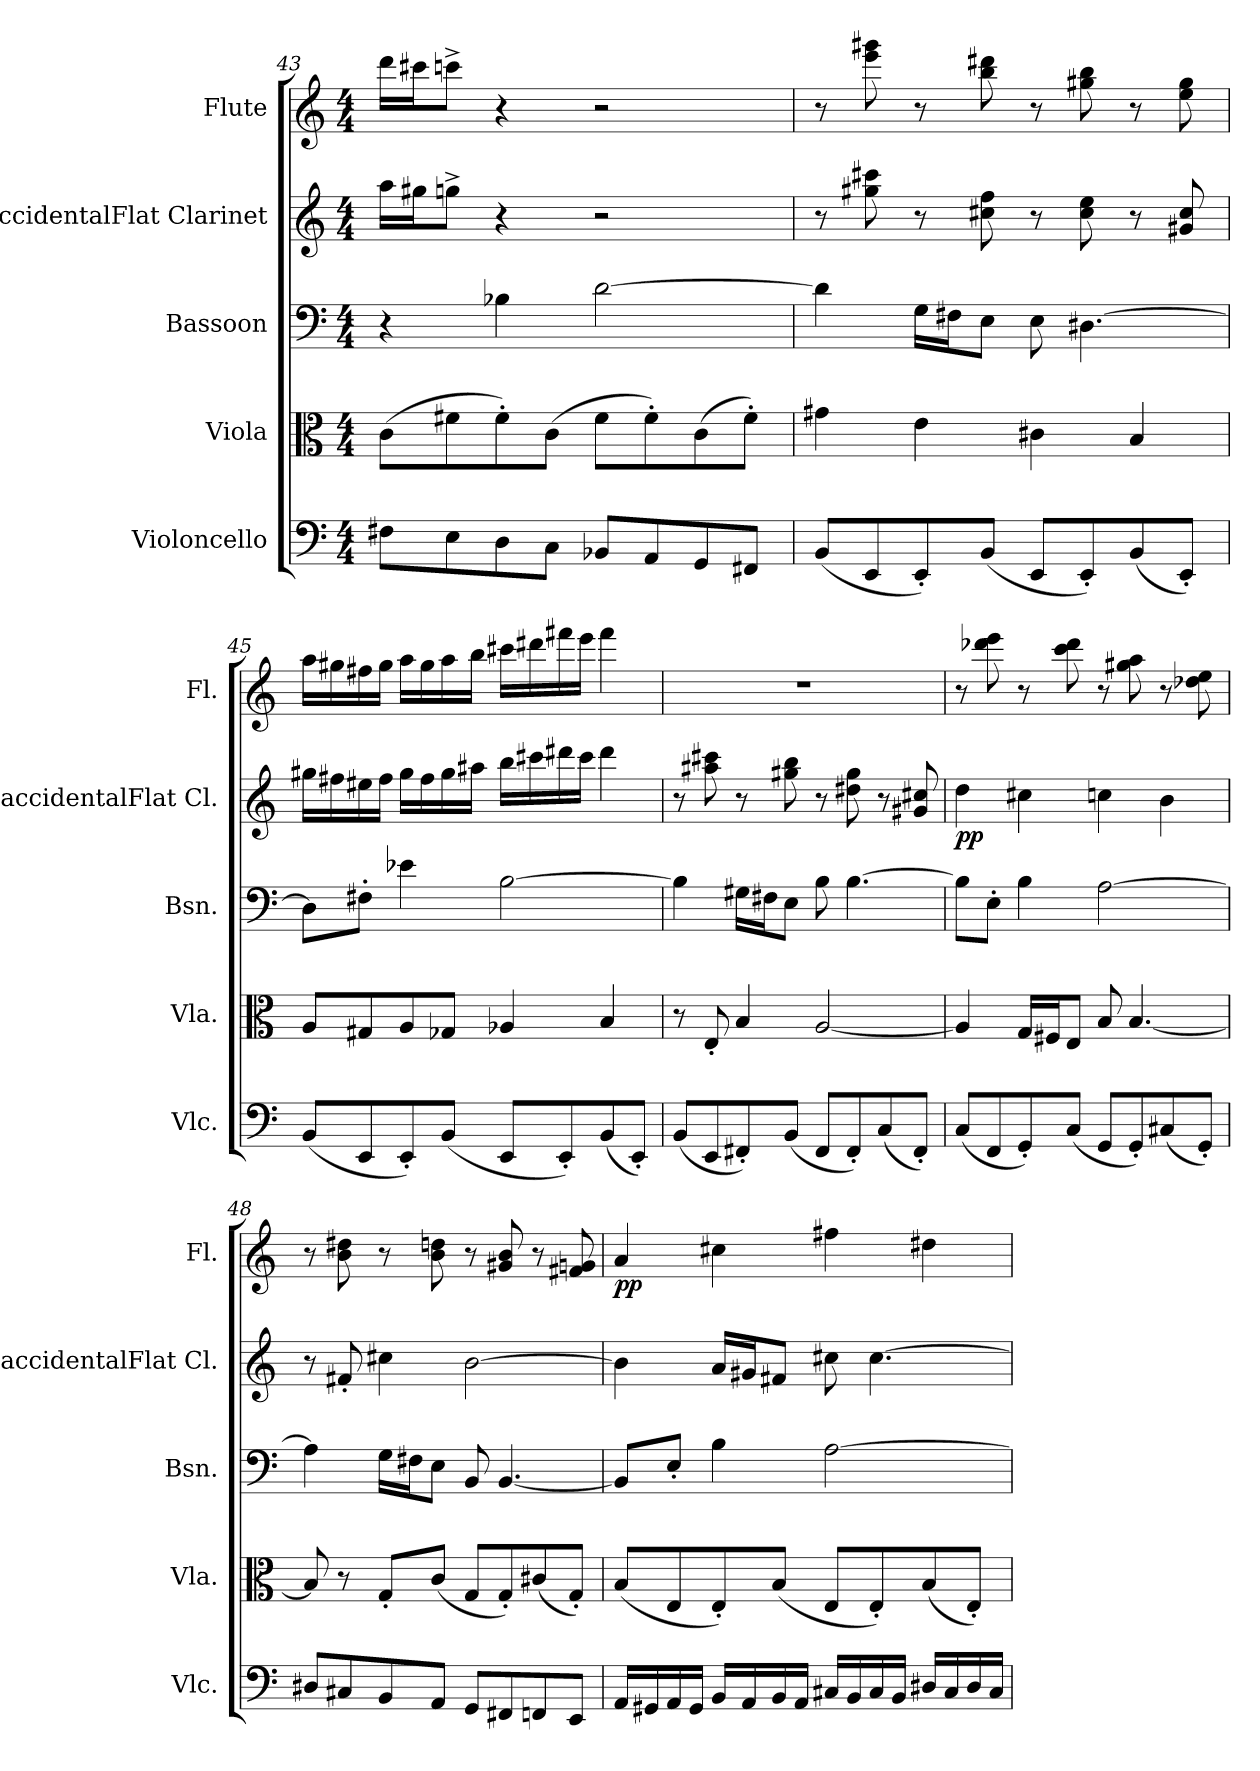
**kern	**kern	**kern	**kern	**dynam	**kern	**dynam
*part5	*part4	*part3	*part2	*part2	*part1	*part1
*staff5	*staff4	*staff3	*staff2	*staff2	*staff1	*staff1
*I"Violoncello	*I"Viola	*I"Bassoon	*I"BaccidentalFlat Clarinet	*	*I"Flute	*
*I'Vlc.	*I'Vla.	*I'Bsn.	*I'BaccidentalFlat Cl.	*	*I'Fl.	*
!!LO:LB:g=z
*clefF4	*clefC3	*clefF4	*clefG2	*	*clefG2	*
*	*	*	*ITrd1c2	*	*	*
*k[]	*k[]	*k[]	*k[b-e-]	*	*k[]	*
*M4/4	*M4/4	*M4/4	*M4/4	*	*M4/4	*
=43	=43	=43	=43	=43	=43	=43
8F#X\L	(8c\L	4r	16gg\LL	.	16ddd\LL	.
.	.	.	16ff#X\J	.	16ccc#X\J	.
8E\	8f#X\	.	8ffn^\J	.	8cccn^\J	.
8D\	8f#'\)	4B-X\	4r	.	4r	.
8C\J	(8c\J	.	.	.	.	.
8BB-X/L	8f#\L	[2d\	2r	.	2r	.
8AA/	8f#'\)	.	.	.	.	.
8GG/	(8c\	.	.	.	.	.
8FF#X/J	8f#'\J)	.	.	.	.	.
=44	=44	=44	=44	=44	=44	=44
(8BB/L	4g#X\	4d\]	8r	.	8r	.
8EE/	.	.	8ff#X\ 8bbn\	.	8eee\ 8ggg#X\	.
8EE'/)	4e\	16G\LL	8r	.	8r	.
.	.	16F#X\J	.	.	.	.
(8BB/J	.	8E\J	8bn\ 8ee-\	.	8bb\ 8ddd#X\	.
8EE/L	4c#X\	8E\	8r	.	8r	.
8EE'/)	.	[4.D#X\	8b\ 8dd\	.	8gg#X\ 8bb\	.
(8BB/	4B/	.	8r	.	8r	.
8EE'/J)	.	.	8f#X/ 8b/	.	8ee\ 8gg#\	.
!!LO:PB:g=z
=45	=45	=45	=45	=45	=45	=45
(8BB/L	8A/L	8D#\L]	16ff#X\LL	.	16aa\LL	.
.	.	.	16een\	.	16gg#X\	.
8EE/	8G#X/	8F#X'\J	16dd#X\	.	16ff#X\	.
.	.	.	16ee\JJ	.	16gg#\JJ	.
8EE'/)	8A/	4e-X\	16ff#\LL	.	16aa\LL	.
.	.	.	16ee\	.	16gg#\	.
(8BB/J	8G-X/J	.	16ff#\	.	16aa\	.
.	.	.	16gg#X\JJ	.	16bb\JJ	.
8EE/L	4A-X/	[2B\	16aa\LL	.	16ccc#X\LL	.
.	.	.	16bbn\	.	16ddd#X\	.
8EE'/)	.	.	16ccc#X\	.	16fff#X\	.
.	.	.	16bb\JJ	.	16eee\JJ	.
(8BB/	4B/	.	4ccc#\	.	4fff#\	.
8EE'/J)	.	.	.	.	.	.
=46	=46	=46	=46	=46	=46	=46
(8BB/L	8r	4B\]	8r	.	1r	.
8EE/	8E'/	.	8gg#X\ 8bbn\	.	.	.
8FF#X'/)	4B/	16G#X\LL	8r	.	.	.
.	.	16F#X\J	.	.	.	.
(8BB/J	.	8E\J	8ff#X\ 8aa\	.	.	.
8FF#/L	[2A/	8B\	8r	.	.	.
8FF#'/)	.	[4.B\	8cc#X\ 8ff#\	.	.	.
(8C/	.	.	8r	.	.	.
8FF#'/J)	.	.	8f#X/ 8bn/	.	.	.
!!LO:LB:g=z
=47	=47	=47	=47	=47	=47	=47
!	!	!	!	!LO:DY:b	!	!
(8C/L	4A/]	8B\L]	4cc\	pp	8r	.
8FF/	.	8E'\J	.	.	8ddd-X\ 8eee\	.
8GG'/)	16G/LL	4B\	4bn\	.	8r	.
.	16F#X/J	.	.	.	.	.
(8C/J	8E/J	.	.	.	8ccc\ 8ddd-\	.
8GG/L	8B/	[2A\	4b-X\	.	8r	.
8GG'/)	[4.B/	.	.	.	8gg#X\ 8aa\	.
(8C#X/	.	.	4a\	.	8r	.
8GG'/J)	.	.	.	.	8dd-X\ 8ee\	.
=48	=48	=48	=48	=48	=48	=48
8D#X/L	8B/]	4A\]	8r	.	8r	.
8C#X/	8r	.	8en'/	.	8b\ 8dd#X\	.
8BB/	8G'/L	16G\LL	4bn\	.	8r	.
.	.	16F#X\J	.	.	.	.
8AA/J	(8c/J	8E\J	.	.	8b\ 8ddn\	.
8GG/L	8G/L	8BB/	[2a\	.	8r	.
8FF#X/	8G'/)	[4.BB/	.	.	8g#X/ 8b/	.
8FFn/	(8c#X/	.	.	.	8r	.
8EE/J	8G'/J)	.	.	.	8f#X/ 8gn/	.
!!LO:PB:g=z
=49	=49	=49	=49	=49	=49	=49
!	!	!	!	!	!	!LO:DY:b
16AA/LL	(8B/L	8BB/L]	4a\]	.	4a/	pp
16GG#X/	.	.	.	.	.	.
16AA/	8E/	8E'/J	.	.	.	.
16GG#/JJ	.	.	.	.	.	.
16BB/LL	8E'/)	4B\	16g/LL	.	4cc#X\	.
16AA/	.	.	16f#X/J	.	.	.
16BB/	(8B/J	.	8en/J	.	.	.
16AA/JJ	.	.	.	.	.	.
16C#X/LL	8E/L	[2A\	8bn\	.	4ff#X\	.
16BB/	.	.	.	.	.	.
16C#/	8E'/)	.	[4.b\	.	.	.
16BB/JJ	.	.	.	.	.	.
16D#X/LL	(8B/	.	.	.	4dd#X\	.
16C#/	.	.	.	.	.	.
16D#/	8E'/J)	.	.	.	.	.
16C#/JJ	.	.	.	.	.	.
=	=	=	=	=	=	=
*-	*-	*-	*-	*-	*-	*-
